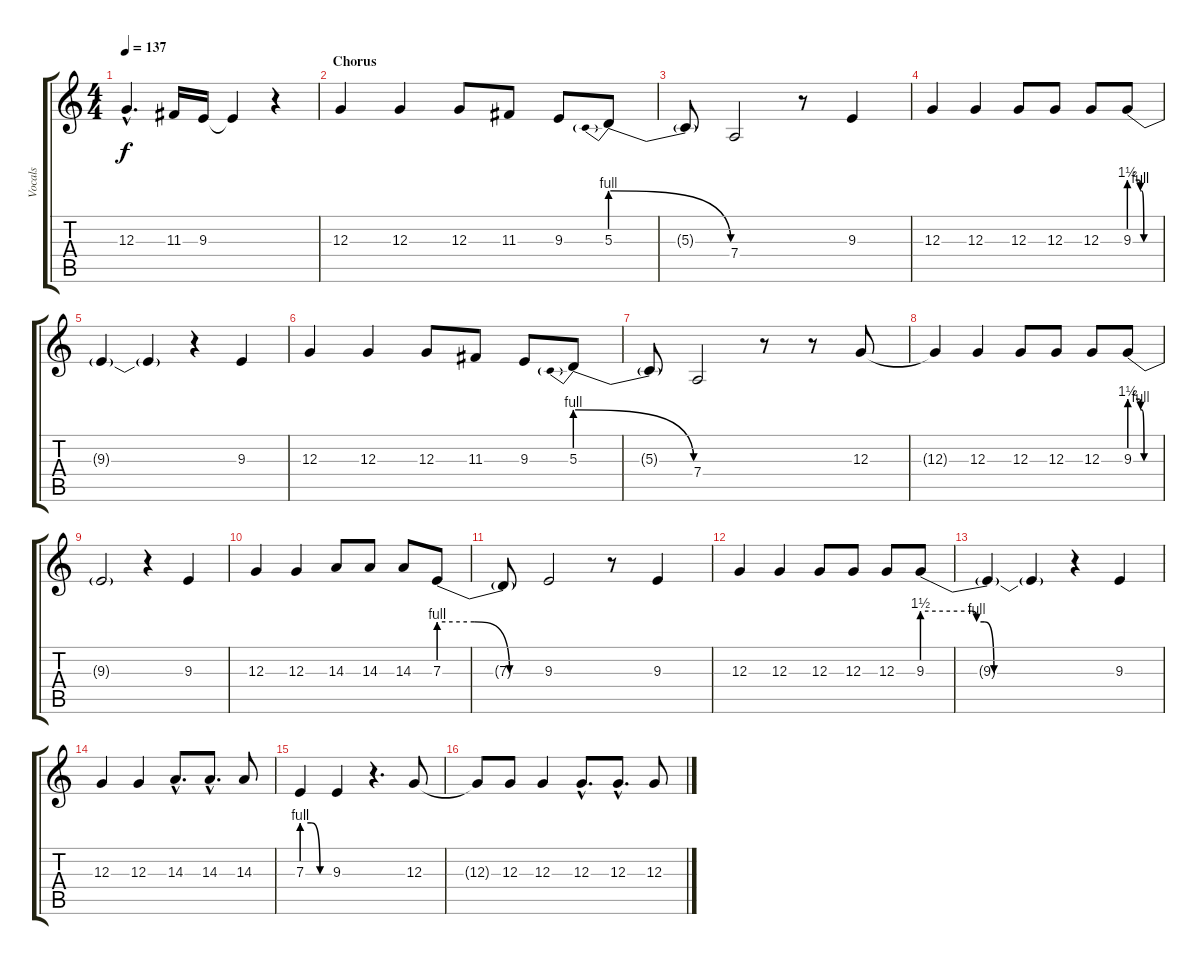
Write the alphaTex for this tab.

\track ("Vocals" "Vocals") {instrument baritonesax}
\staff {score tabs}
\tuning (E4 B3 G3 D3 A2 E2) {hide}
\ts (4 4)
\tempo 137
\clef g2
\ks c
12.3{hac}.4{d dy f} 11.3.16 9.3.16 9.3{t}.4 r.4 |
\section ("" "Chorus")
12.3.4 12.3.4 12.3.8 11.3.8 9.3.8 5.3{be (prebendrelease 0 4 60 0)}.8 |
5.3{t}.8 7.4.2 r.8 9.3.4 |
12.3.4 12.3.4 12.3.8 12.3.8 12.3.8 9.3{be (custom 0 6 20 6 22 4 25 4 29 0 40 0 60 0)}.8 |
9.3{t}.4 9.3{t}.4 r.4 9.3.4 |
12.3.4 12.3.4 12.3.8 11.3.8 9.3.8 5.3{be (prebendrelease 0 4 60 0)}.8 |
5.3{t}.8 7.4.2 r.8 r.8 12.3.8 |
12.3{t}.4 12.3.4 12.3.8 12.3.8 12.3.8 9.3{be (custom 0 6 20 6 22 4 25 4 29 0 40 0 60 0)}.8 |
9.3{t}.2 r.4 9.3.4 |
12.3.4 12.3.4 14.3.8 14.3.8 14.3.8 7.3{be (custom 0 4 20 4 40 0 60 0)}.8 |
7.3{t}.8 9.3.2 r.8 9.3.4 |
12.3.4 12.3.4 12.3.8 12.3.8 12.3.8 9.3{be (custom 0 6 20 6 22 4 25 4 29 0 40 0 60 0)}.8 |
9.3{t}.4 9.3{t}.4 r.4 9.3.4 |
12.3.4 12.3.4 14.3{hac}.8{d} 14.3{hac}.8{d} 14.3.8 |
7.3{be (custom 0 4 20 4 40 0 60 0)}.4 9.3.4 r.4{d} 12.3.8 |
12.3{t}.8 12.3.8 12.3.4 12.3{hac}.8{d} 12.3{hac}.8{d} 12.3.8
